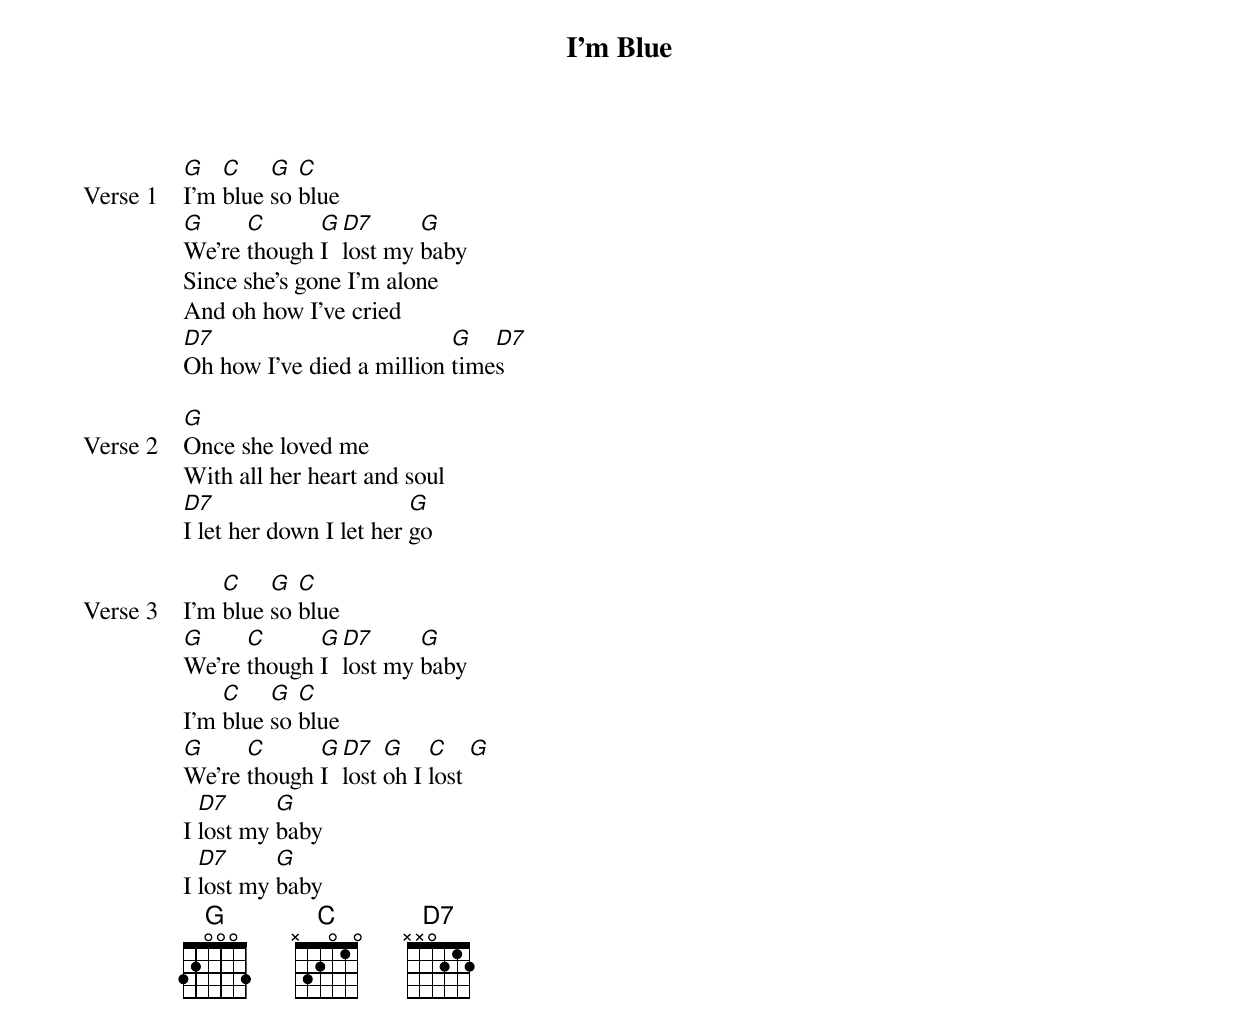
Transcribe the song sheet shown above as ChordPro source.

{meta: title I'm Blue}
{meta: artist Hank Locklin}
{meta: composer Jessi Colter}
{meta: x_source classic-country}
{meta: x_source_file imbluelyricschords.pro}
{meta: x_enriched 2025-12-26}

{start_of_verse: Verse 1}
[G]I'm [C]blue [G]so [C]blue
[G]We're [C]though [G]I [D7]lost my [G]baby
Since she's gone I'm alone
And oh how I've cried
[D7]Oh how I've died a million [G]time[D7]s
{end_of_verse}

{start_of_verse: Verse 2}
[G]Once she loved me
With all her heart and soul
[D7]I let her down I let her [G]go
{end_of_verse}

{start_of_verse: Verse 3}
I'm [C]blue [G]so [C]blue
[G]We're [C]though [G]I [D7]lost my [G]baby
I'm [C]blue [G]so [C]blue
[G]We're [C]though [G]I [D7]lost [G]oh I [C]lost [G]
I [D7]lost my [G]baby
I [D7]lost my [G]baby
{end_of_verse}
